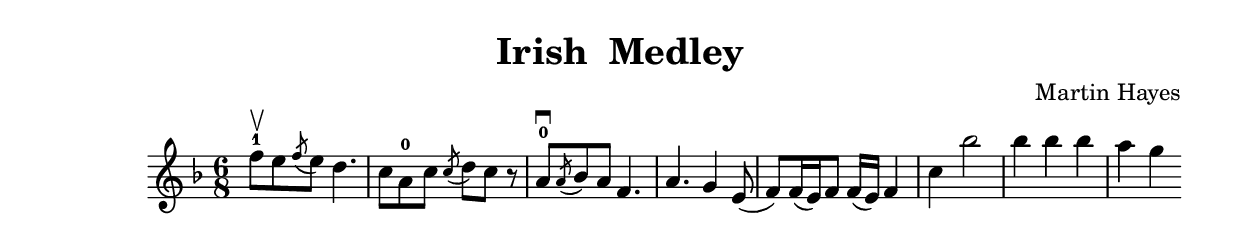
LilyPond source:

\version "2.19.49"
\language "english"
\header {
  title = "Irish  Medley"
  composer = "Martin Hayes"
}

global = {
  \time 6/8
  \key f \major
}

chordNames = \chordmode {
  \global
  c1

}

melody = \relative c'' {
  \global
  f8-1\upbow e \acciaccatura f e d4.  c8
  a-0 c \acciaccatura c d
  c r8
  a-0\downbow \acciaccatura a  bf a
  f4.  a4. g4 e8( f8)
  f16( e) f8 f16( e) f4
  c'4 bf'2 bf4 bf bf a g
}

words = \lyricmode {


}

\score {
  <<
%    \new ChordNames \chordNames
    \new Staff { \melody }
%    \addlyrics { \words }
  >>
  \layout { }
  \midi { }
}
